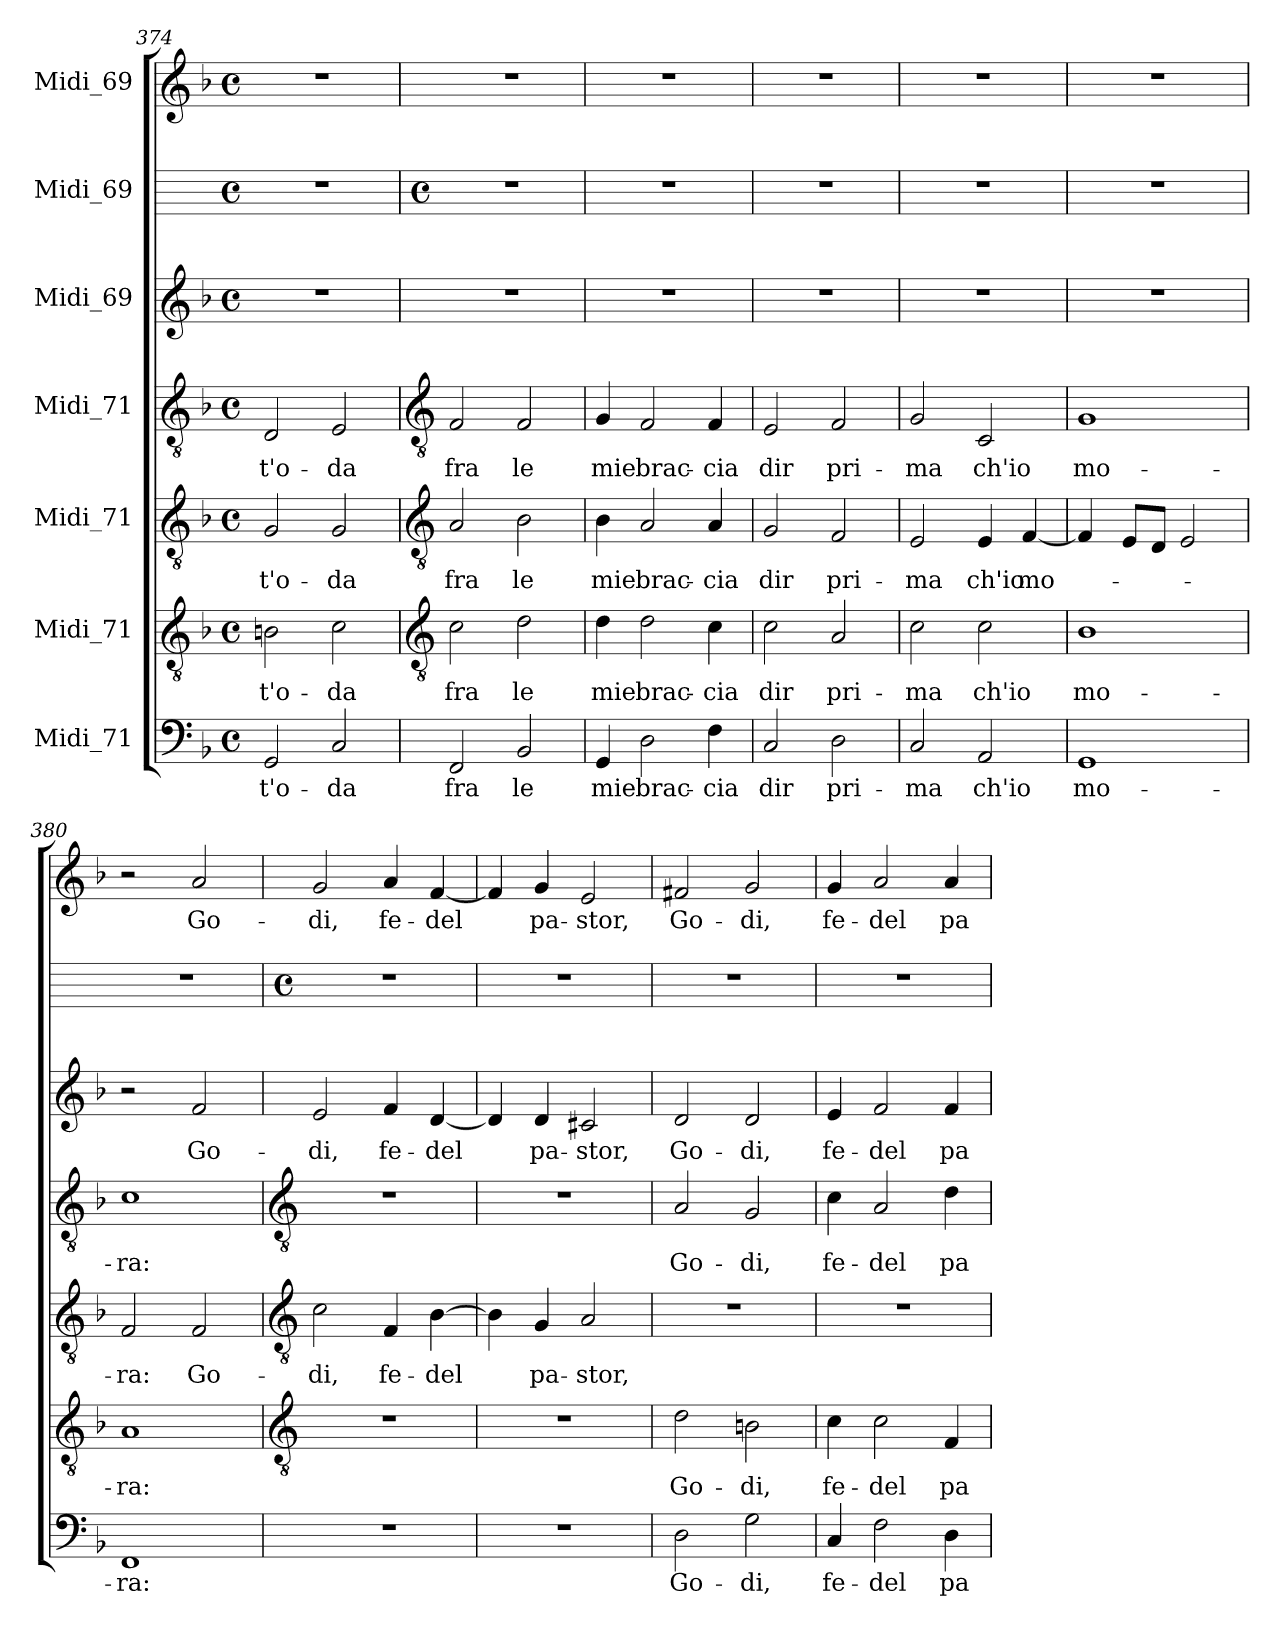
**kern	**text	**kern	**text	**kern	**text	**kern	**text	**kern	**text	**kern	**kern	**text
*part7	*part7	*part6	*part6	*part5	*part5	*part4	*part4	*part3	*part3	*part2	*part1	*part1
*staff7	*staff7	*staff6	*staff6	*staff5	*staff5	*staff4	*staff4	*staff3	*staff3	*staff2	*staff1	*staff1
*I"Midi_71	*	*I"Midi_71	*	*I"Midi_71	*	*I"Midi_71	*	*I"Midi_69	*	*I"Midi_69	*I"Midi_69	*
*clefF4	*	*clefGv2	*	*clefGv2	*	*clefGv2	*	*clefG2	*	*	*clefG2	*
*k[b-]	*	*k[b-]	*	*k[b-]	*	*k[b-]	*	*k[b-]	*	*	*k[b-]	*
*F:	*	*F:	*	*F:	*	*F:	*	*F:	*	*	*F:	*
*M4/4	*	*M4/4	*	*M4/4	*	*M4/4	*	*M4/4	*	*M4/4	*M4/4	*
*met(c)	*	*met(c)	*	*met(c)	*	*met(c)	*	*met(c)	*	*met(c)	*met(c)	*
=374	=374	=374	=374	=374	=374	=374	=374	=374	=374	=374	=374	=374
!	!LO:LY:b	!	!LO:LY:b	!	!LO:LY:b	!	!LO:LY:b	!	!	!	!	!
2GG	t'o-	2Bn	t'o-	2G	t'o-	2D	t'o-	1r	.	1r	1r	.
!	!LO:LY:b	!	!LO:LY:b	!	!LO:LY:b	!	!LO:LY:b	!	!	!	!	!
2C	-da	2c	-da	2G	-da	2E	-da	.	.	.	.	.
!!LO:LB:g=z
=375	=375	=375	=375	=375	=375	=375	=375	=375	=375	=375	=375	=375
*	*	*clefGv2	*	*clefGv2	*	*clefGv2	*	*	*	*	*	*
*	*	*	*	*	*	*	*	*	*	*M4/4	*	*
*	*	*	*	*	*	*	*	*	*	*met(c)	*	*
!	!LO:LY:b	!	!LO:LY:b	!	!LO:LY:b	!	!LO:LY:b	!	!	!	!	!
2FF	fra	2c	fra	2A	fra	2F	fra	1r	.	1r	1r	.
!	!LO:LY:b	!	!LO:LY:b	!	!LO:LY:b	!	!LO:LY:b	!	!	!	!	!
2BB-	le	2d	le	2B-	le	2F	le	.	.	.	.	.
=376	=376	=376	=376	=376	=376	=376	=376	=376	=376	=376	=376	=376
!	!LO:LY:b	!	!LO:LY:b	!	!LO:LY:b	!	!LO:LY:b	!	!	!	!	!
4GG	mie	4d	mie	4B-	mie	4G	mie	1r	.	1r	1r	.
!	!LO:LY:b	!	!LO:LY:b	!	!LO:LY:b	!	!LO:LY:b	!	!	!	!	!
2D	brac-	2d	brac-	2A	brac-	2F	brac-	.	.	.	.	.
!	!LO:LY:b	!	!LO:LY:b	!	!LO:LY:b	!	!LO:LY:b	!	!	!	!	!
4F	-cia	4c	-cia	4A	-cia	4F	-cia	.	.	.	.	.
=377	=377	=377	=377	=377	=377	=377	=377	=377	=377	=377	=377	=377
!	!LO:LY:b	!	!LO:LY:b	!	!LO:LY:b	!	!LO:LY:b	!	!	!	!	!
2C	dir	2c	dir	2G	dir	2E	dir	1r	.	1r	1r	.
!	!LO:LY:b	!	!LO:LY:b	!	!LO:LY:b	!	!LO:LY:b	!	!	!	!	!
2D	pri-	2A	pri-	2F	pri-	2F	pri-	.	.	.	.	.
=378	=378	=378	=378	=378	=378	=378	=378	=378	=378	=378	=378	=378
!	!LO:LY:b	!	!LO:LY:b	!	!LO:LY:b	!	!LO:LY:b	!	!	!	!	!
2C	-ma	2c	-ma	2E	-ma	2G	-ma	1r	.	1r	1r	.
!	!LO:LY:b	!	!LO:LY:b	!	!LO:LY:b	!	!LO:LY:b	!	!	!	!	!
2AA	ch'io	2c	ch'io	4E	ch'io	2C	ch'io	.	.	.	.	.
!	!	!	!	!	!LO:LY:b	!	!	!	!	!	!	!
.	.	.	.	[4F	mo-	.	.	.	.	.	.	.
=379	=379	=379	=379	=379	=379	=379	=379	=379	=379	=379	=379	=379
!	!LO:LY:b	!	!LO:LY:b	!	!	!	!LO:LY:b	!	!	!	!	!
1GG	mo-	1B-	mo-	4F]	.	1G	mo-	1r	.	1r	1r	.
.	.	.	.	8EL	.	.	.	.	.	.	.	.
.	.	.	.	8DJ	.	.	.	.	.	.	.	.
.	.	.	.	2E	.	.	.	.	.	.	.	.
=380	=380	=380	=380	=380	=380	=380	=380	=380	=380	=380	=380	=380
!	!LO:LY:b	!	!LO:LY:b	!	!LO:LY:b	!	!LO:LY:b	!	!	!	!	!
1FF	-ra:	1A	-ra:	2F	-ra:	1c	-ra:	2r	.	1r	2r	.
!	!	!	!	!	!LO:LY:b	!	!	!	!LO:LY:b	!	!	!LO:LY:b
.	.	.	.	2F	Go-	.	.	2f	Go-	.	2a	Go-
!!LO:LB:g=z
=381	=381	=381	=381	=381	=381	=381	=381	=381	=381	=381	=381	=381
*	*	*clefGv2	*	*clefGv2	*	*clefGv2	*	*	*	*	*	*
*	*	*	*	*	*	*	*	*	*	*M4/4	*	*
*	*	*	*	*	*	*	*	*	*	*met(c)	*	*
!	!	!	!	!	!LO:LY:b	!	!	!	!LO:LY:b	!	!	!LO:LY:b
1r	.	1r	.	2c	-di,	1r	.	2e	-di,	1r	2g	-di,
!	!	!	!	!	!LO:LY:b	!	!	!	!LO:LY:b	!	!	!LO:LY:b
.	.	.	.	4F	fe-	.	.	4f	fe-	.	4a	fe-
!	!	!	!	!	!LO:LY:b	!	!	!	!LO:LY:b	!	!	!LO:LY:b
.	.	.	.	[4B-	-del	.	.	[4d	-del	.	[4f	-del
=382	=382	=382	=382	=382	=382	=382	=382	=382	=382	=382	=382	=382
1r	.	1r	.	4B-]	.	1r	.	4d]	.	1r	4f]	.
!	!	!	!	!	!LO:LY:b	!	!	!	!LO:LY:b	!	!	!LO:LY:b
.	.	.	.	4G	pa-	.	.	4d	pa-	.	4g	pa-
!	!	!	!	!	!LO:LY:b	!	!	!	!LO:LY:b	!	!	!LO:LY:b
.	.	.	.	2A	-stor,	.	.	2c#X	-stor,	.	2e	-stor,
=383	=383	=383	=383	=383	=383	=383	=383	=383	=383	=383	=383	=383
!	!LO:LY:b	!	!LO:LY:b	!	!	!	!LO:LY:b	!	!LO:LY:b	!	!	!LO:LY:b
2D	Go-	2d	Go-	1r	.	2A	Go-	2d	Go-	1r	2f#X	Go-
!	!LO:LY:b	!	!LO:LY:b	!	!	!	!LO:LY:b	!	!LO:LY:b	!	!	!LO:LY:b
2G	-di,	2Bn	-di,	.	.	2G	-di,	2d	-di,	.	2g	-di,
=384	=384	=384	=384	=384	=384	=384	=384	=384	=384	=384	=384	=384
!	!LO:LY:b	!	!LO:LY:b	!	!	!	!LO:LY:b	!	!LO:LY:b	!	!	!LO:LY:b
4C	fe-	4c	fe-	1r	.	4c	fe-	4e	fe-	1r	4g	fe-
!	!LO:LY:b	!	!LO:LY:b	!	!	!	!LO:LY:b	!	!LO:LY:b	!	!	!LO:LY:b
2F	-del	2c	-del	.	.	2A	-del	2f	-del	.	2a	-del
!	!LO:LY:b	!	!LO:LY:b	!	!	!	!LO:LY:b	!	!LO:LY:b	!	!	!LO:LY:b
4D	pa-	4F	pa-	.	.	4d	pa-	4f	pa-	.	4a	pa-
=	=	=	=	=	=	=	=	=	=	=	=	=
*-	*-	*-	*-	*-	*-	*-	*-	*-	*-	*-	*-	*-
